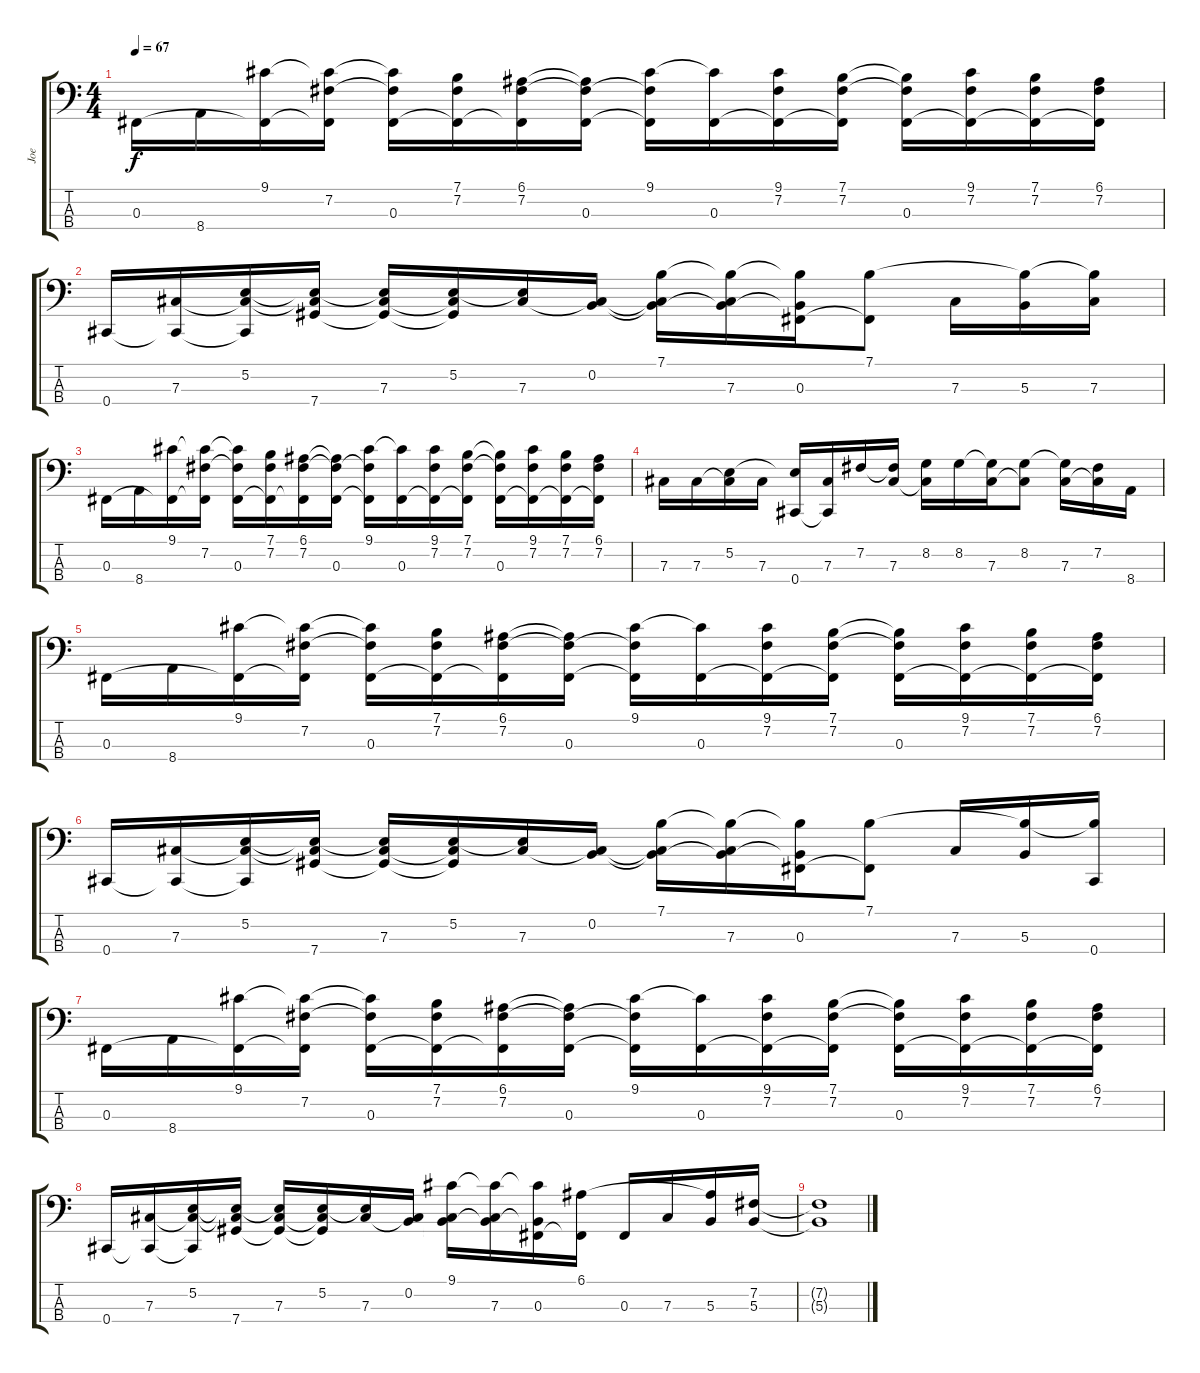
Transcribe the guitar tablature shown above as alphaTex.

\track ("Joe" "Joe") {instrument electricbasspick}
\staff {score tabs}
\tuning (E2 B1 Gb1 Db1) {hide}
\ts (4 4)
\tempo 67
\clef f4
\ks c
0.3.16{dy f} 8.4.16 (9.1 0.3{t}).16 (9.1{t} 7.2 0.3{t}).16 (9.1{t} 7.2{t} 0.3).16 (7.1 7.2 0.3{t}).16 (6.1 7.2 0.3{t}).16 (6.1{t} 7.2{t} 0.3).16 (9.1 7.2{t} 0.3{t}).16 (9.1{t} 0.3).16 (9.1 7.2 0.3{t}).16 (7.1 7.2 0.3{t}).16 (7.1{t} 7.2{t} 0.3).16 (9.1 7.2 0.3{t}).16 (7.1 7.2 0.3{t}).16 (6.1 7.2 0.3{t}).16 |
0.4.16 (7.3 0.4{t}).16 (5.2 7.3{t} 0.4{t}).16 (5.2{t} 7.3{t} 7.4).16 (5.2{t} 7.3 7.4{t}).16 (5.2 7.3{t} 7.4{t}).16 (5.2{t} 7.3).16 (0.2 7.3{t}).16 (7.1 0.2{t} 7.3{t}).16 (7.1{t} 0.2{t} 7.3).16 (7.1{t} 0.2{t} 0.3).16 (7.1 0.3{t}).8 7.3.16 (7.1{t} 5.3).16 (7.1{t} 7.3).16 |
0.3.16 8.4.16 (9.1 0.3{t}).16 (9.1{t} 7.2 0.3{t}).16 (9.1{t} 7.2{t} 0.3).16 (7.1 7.2 0.3{t}).16 (6.1 7.2 0.3{t}).16 (6.1{t} 7.2{t} 0.3).16 (9.1 7.2{t} 0.3{t}).16 (9.1{t} 0.3).16 (9.1 7.2 0.3{t}).16 (7.1 7.2 0.3{t}).16 (7.1{t} 7.2{t} 0.3).16 (9.1 7.2 0.3{t}).16 (7.1 7.2 0.3{t}).16 (6.1 7.2 0.3{t}).16 |
7.3.16 7.3.16 (5.2 7.3{t}).16 7.3.16 (5.2{t} 0.4).16 (7.3 0.4{t}).16 7.2.16 (7.2{t} 7.3).16 (8.2 7.3{t}).16 8.2.16 (8.2{t} 7.3).16 (8.2 7.3{t}).8 (8.2{t} 7.3).16 (7.2 7.3{t}).16 8.4.16 |
0.3.16 8.4.16 (9.1 0.3{t}).16 (9.1{t} 7.2 0.3{t}).16 (9.1{t} 7.2{t} 0.3).16 (7.1 7.2 0.3{t}).16 (6.1 7.2 0.3{t}).16 (6.1{t} 7.2{t} 0.3).16 (9.1 7.2{t} 0.3{t}).16 (9.1{t} 0.3).16 (9.1 7.2 0.3{t}).16 (7.1 7.2 0.3{t}).16 (7.1{t} 7.2{t} 0.3).16 (9.1 7.2 0.3{t}).16 (7.1 7.2 0.3{t}).16 (6.1 7.2 0.3{t}).16 |
0.4.16 (7.3 0.4{t}).16 (5.2 7.3{t} 0.4{t}).16 (5.2{t} 7.3{t} 7.4).16 (5.2{t} 7.3 7.4{t}).16 (5.2 7.3{t} 7.4{t}).16 (5.2{t} 7.3).16 (0.2 7.3{t}).16 (7.1 0.2{t} 7.3{t}).16 (7.1{t} 0.2{t} 7.3).16 (7.1{t} 0.2{t} 0.3).16 (7.1 0.3{t}).8 7.3.16 (7.1{t} 5.3).16 (7.1{t} 0.4).16 |
0.3.16 8.4.16 (9.1 0.3{t}).16 (9.1{t} 7.2 0.3{t}).16 (9.1{t} 7.2{t} 0.3).16 (7.1 7.2 0.3{t}).16 (6.1 7.2 0.3{t}).16 (6.1{t} 7.2{t} 0.3).16 (9.1 7.2{t} 0.3{t}).16 (9.1{t} 0.3).16 (9.1 7.2 0.3{t}).16 (7.1 7.2 0.3{t}).16 (7.1{t} 7.2{t} 0.3).16 (9.1 7.2 0.3{t}).16 (7.1 7.2 0.3{t}).16 (6.1 7.2 0.3{t}).16 |
0.4.16 (7.3 0.4{t}).16 (5.2 7.3{t} 0.4{t}).16 (5.2{t} 7.3{t} 7.4).16 (5.2{t} 7.3 7.4{t}).16 (5.2 7.3{t} 7.4{t}).16 (5.2{t} 7.3).16 (0.2 7.3{t}).16 (9.1 0.2{t} 7.3{t}).16 (9.1{t} 0.2{t} 7.3).16 (9.1{t} 0.2{t} 0.3).16 (6.1 0.3{t}).16 0.3.16 7.3.16 (6.1{t} 5.3).16 (7.2 5.3).16 |
(7.2{t} 5.3{t}).1
